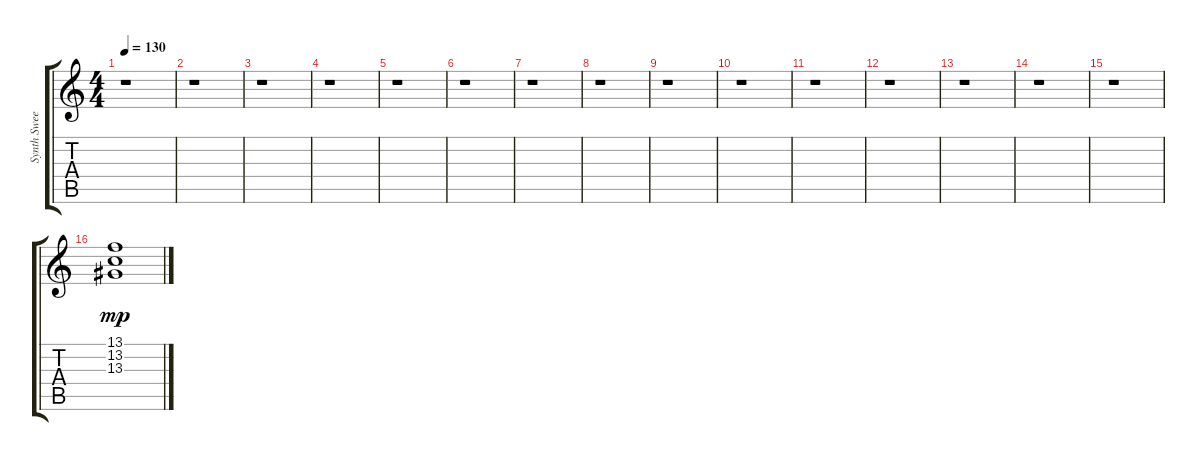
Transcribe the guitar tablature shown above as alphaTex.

\track ("Synth Sweep" "Synth Swee") {instrument pad6metallic}
\staff {score tabs}
\tuning (E4 B3 G3 D3 A2 E2) {hide}
\ts (4 4)
\tempo 130
\clef g2
\ks c
r.1{dy f} |
r.1 |
r.1 |
r.1 |
r.1 |
r.1 |
r.1 |
r.1 |
r.1 |
r.1 |
r.1 |
r.1 |
r.1 |
r.1 |
r.1 |
(13.1 13.2 13.3).1{dy mp volume 4 balance 0}
